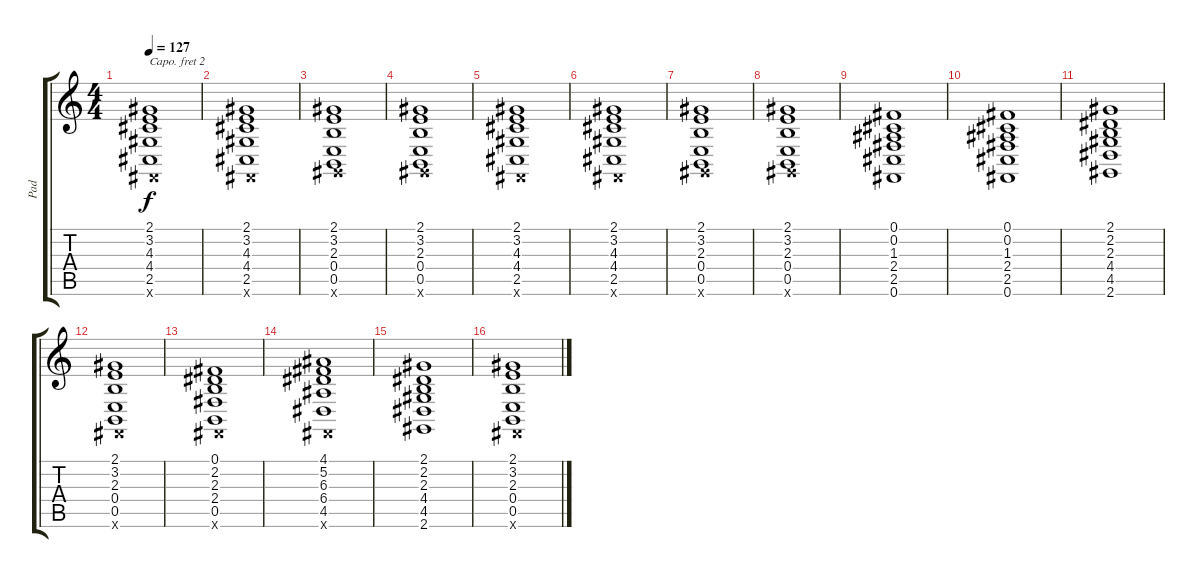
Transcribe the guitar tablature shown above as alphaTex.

\track ("Pad" "Pad") {instrument pad5bowed}
\staff {score tabs}
\capo 2
\tuning (E4 B3 G3 D3 A2 E2) {hide}
\ts (4 4)
\tempo 127
\clef g2
\ks c
(2.1 3.2 4.3 4.4 2.5 0.6{x}).1{dy f} |
(2.1 3.2 4.3 4.4 2.5 0.6{x}).1 |
(2.1 3.2 2.3 0.4 0.5 2.6{x}).1 |
(2.1 3.2 2.3 0.4 0.5 2.6{x}).1 |
(2.1 3.2 4.3 4.4 2.5 0.6{x}).1 |
(2.1 3.2 4.3 4.4 2.5 0.6{x}).1 |
(2.1 3.2 2.3 0.4 0.5 2.6{x}).1 |
(2.1 3.2 2.3 0.4 0.5 2.6{x}).1 |
(0.1 0.2 1.3 2.4 2.5 0.6).1 |
(0.1 0.2 1.3 2.4 2.5 0.6).1 |
(2.1 2.2 2.3 4.4 4.5 2.6).1 |
(2.1 3.2 2.3 0.4 0.5 0.6{x}).1 |
(0.1 2.2 2.3 2.4 0.5 0.6{x}).1 |
(4.1 5.2 6.3 6.4 4.5 0.6{x}).1 |
(2.1 2.2 2.3 4.4 4.5 2.6).1 |
(2.1 3.2 2.3 0.4 0.5 0.6{x}).1
